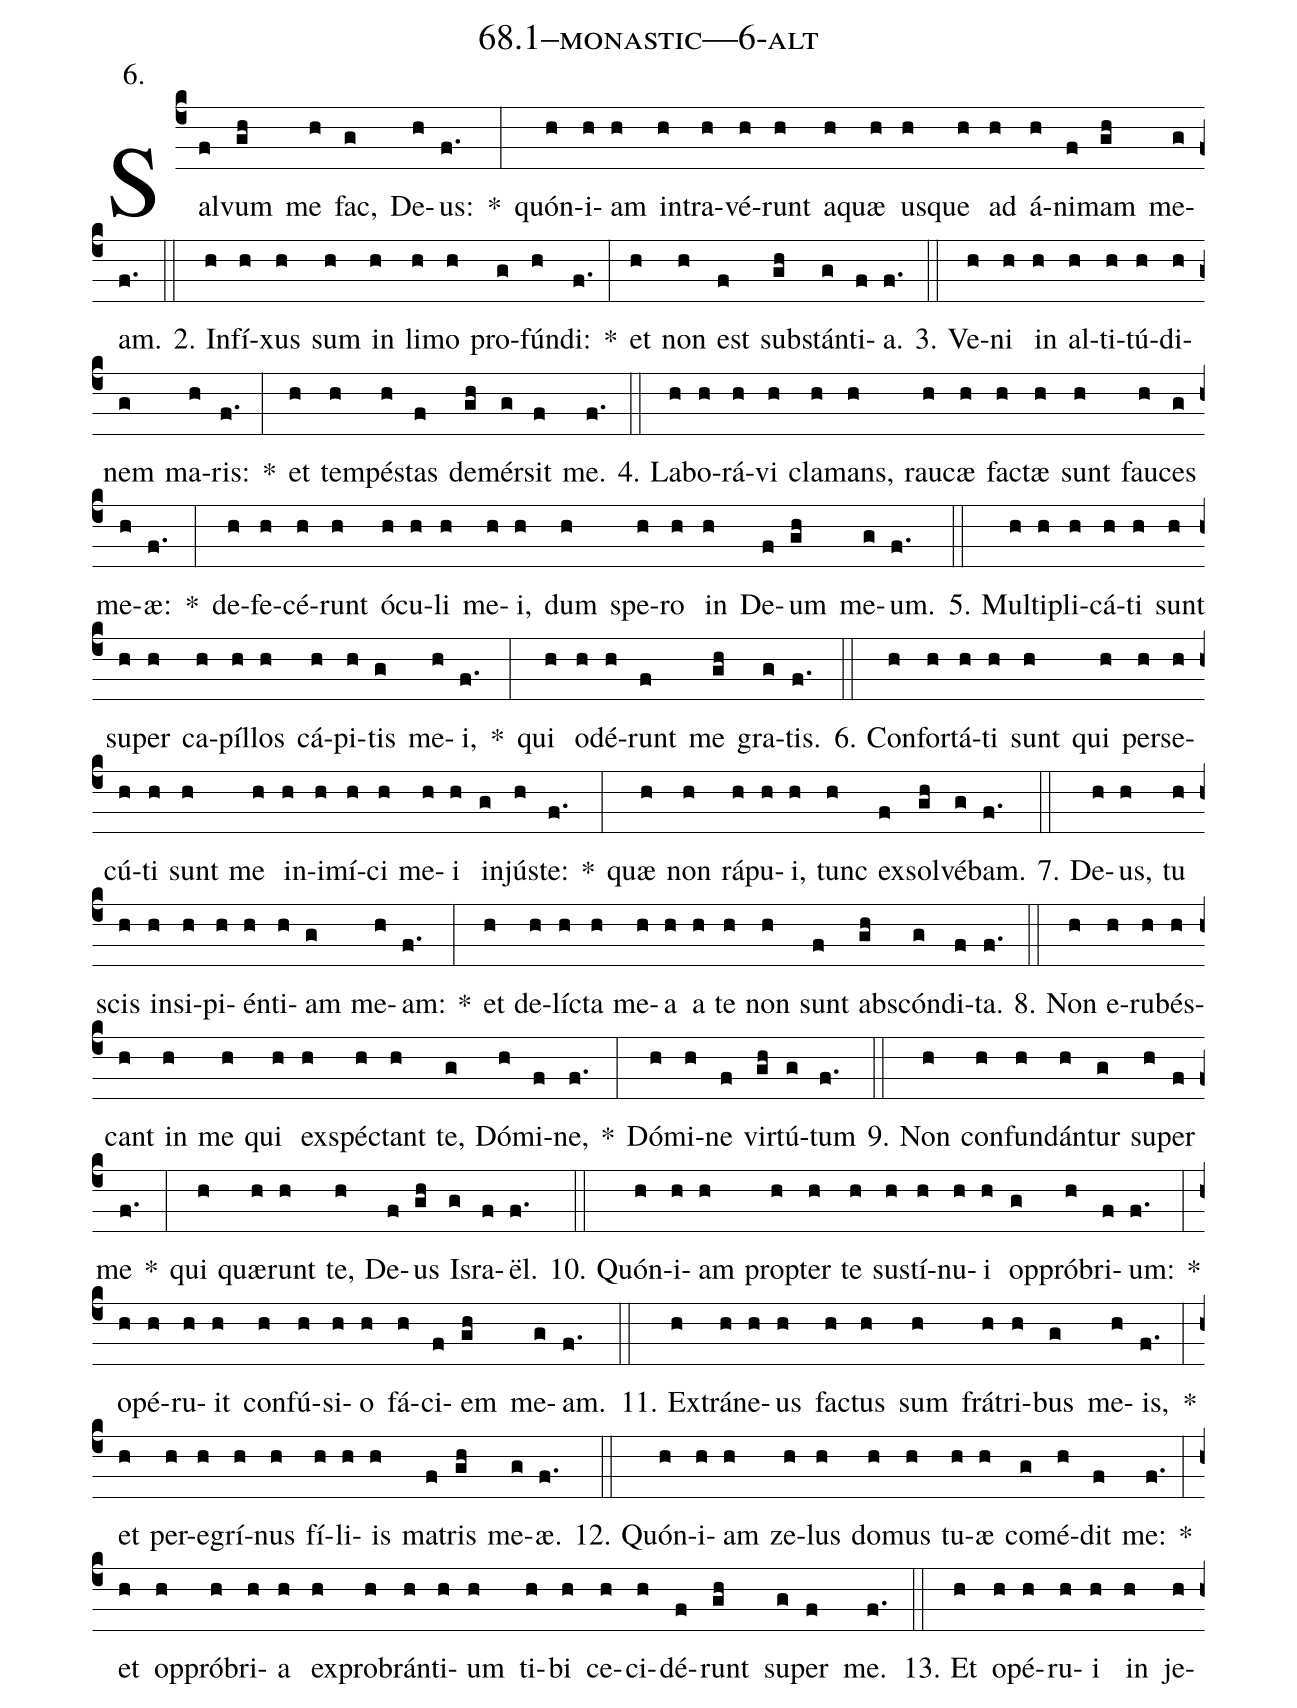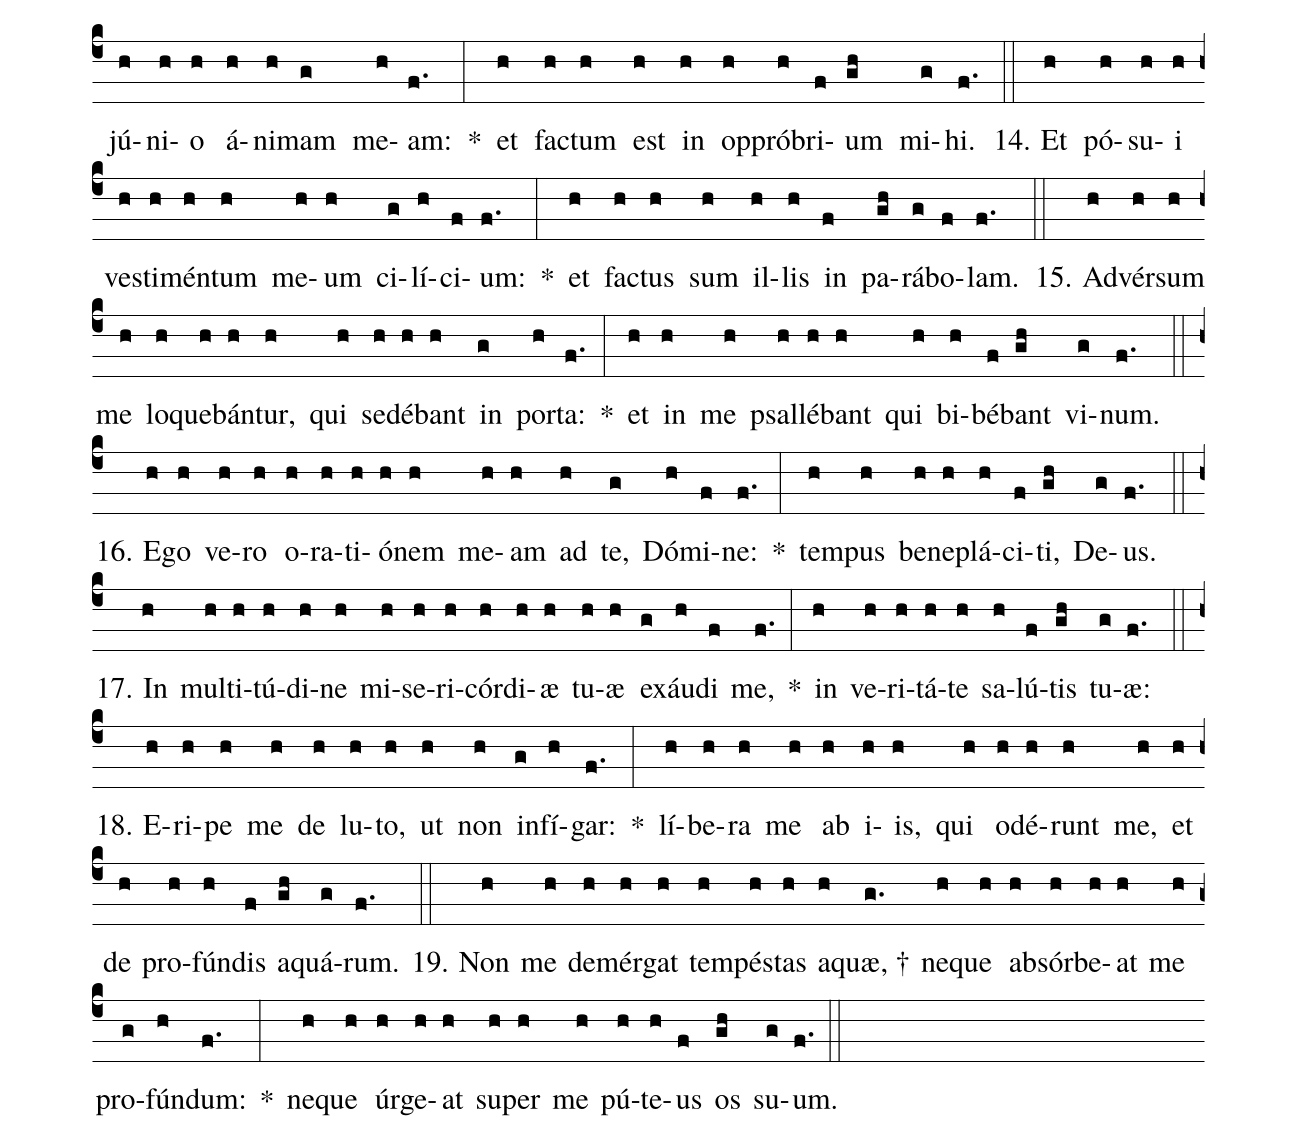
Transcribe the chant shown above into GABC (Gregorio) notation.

name: 68.1--monastic---6-alt;
annotation: 6.;
%%
(c4)Sal(f)vum(gh) me(h) fac,(g) De(h)us:(f.) *(:) quón(h)i(h)am(h) in(h)tra(h)vé(h)runt(h) a(h)quæ(h) us(h)que(h) ad(h) á(h)ni(f)mam(gh) me(g)am.(f.) (::)
2. In(h)fí(h)xus(h) sum(h) in(h) li(h)mo(h) pro(g)fún(h)di:(f.) *(:) et(h) non(h) est(f) sub(gh)stán(g)ti(f)a.(f.) (::)
3. Ve(h)ni(h) in(h) al(h)ti(h)tú(h)di(h)nem(g) ma(h)ris:(f.) *(:) et(h) tem(h)pés(h)tas(f) de(gh)mér(g)sit(f) me.(f.) (::)
4. La(h)bo(h)rá(h)vi(h) cla(h)mans,(h) rau(h)cæ(h) fac(h)tæ(h) sunt(h) fau(h)ces(g) me(h)æ:(f.) *(:) de(h)fe(h)cé(h)runt(h) ó(h)cu(h)li(h) me(h)i,(h) dum(h) spe(h)ro(h) in(h) De(f)um(gh) me(g)um.(f.) (::)
5. Mul(h)ti(h)pli(h)cá(h)ti(h) sunt(h) su(h)per(h) ca(h)píl(h)los(h) cá(h)pi(h)tis(g) me(h)i,(f.) *(:) qui(h) o(h)dé(h)runt(f) me(gh) gra(g)tis.(f.) (::)
6. Con(h)for(h)tá(h)ti(h) sunt(h) qui(h) per(h)se(h)cú(h)ti(h) sunt(h) me(h) in(h)i(h)mí(h)ci(h) me(h)i(h) in(g)jús(h)te:(f.) *(:) quæ(h) non(h) rá(h)pu(h)i,(h) tunc(h) ex(f)sol(gh)vé(g)bam.(f.) (::)
7. De(h)us,(h) tu(h) scis(h) in(h)si(h)pi(h)én(h)ti(h)am(g) me(h)am:(f.) *(:) et(h) de(h)líc(h)ta(h) me(h)a(h) a(h) te(h) non(h) sunt(f) abs(gh)cón(g)di(f)ta.(f.) (::)
8. Non(h) e(h)ru(h)bés(h)cant(h) in(h) me(h) qui(h) ex(h)spéc(h)tant(h) te,(g) Dó(h)mi(f)ne,(f.) *(:) Dó(h)mi(h)ne(f) vir(gh)tú(g)tum(f.) (::)
9. Non(h) con(h)fun(h)dán(h)tur(g) su(h)per(f) me(f.) *(:) qui(h) quæ(h)runt(h) te,(h) De(f)us(gh) Is(g)ra(f)ël.(f.) (::)
10. Quón(h)i(h)am(h) prop(h)ter(h) te(h) sus(h)tí(h)nu(h)i(h) op(g)pró(h)bri(f)um:(f.) *(:) o(h)pé(h)ru(h)it(h) con(h)fú(h)si(h)o(h) fá(h)ci(f)em(gh) me(g)am.(f.) (::)
11. Ex(h)trá(h)ne(h)us(h) fac(h)tus(h) sum(h) frá(h)tri(h)bus(g) me(h)is,(f.) *(:) et(h) per(h)e(h)grí(h)nus(h) fí(h)li(h)is(h) ma(f)tris(gh) me(g)æ.(f.) (::)
12. Quón(h)i(h)am(h) ze(h)lus(h) do(h)mus(h) tu(h)æ(h) com(g)é(h)dit(f) me:(f.) *(:) et(h) op(h)pró(h)bri(h)a(h) ex(h)pro(h)brán(h)ti(h)um(h) ti(h)bi(h) ce(h)ci(h)dé(f)runt(gh) su(g)per(f) me.(f.) (::)
13. Et(h) o(h)pé(h)ru(h)i(h) in(h) je(h)jú(h)ni(h)o(h) á(h)ni(h)mam(g) me(h)am:(f.) *(:) et(h) fac(h)tum(h) est(h) in(h) op(h)pró(h)bri(f)um(gh) mi(g)hi.(f.) (::)
14. Et(h) pó(h)su(h)i(h) ves(h)ti(h)mén(h)tum(h) me(h)um(h) ci(g)lí(h)ci(f)um:(f.) *(:) et(h) fac(h)tus(h) sum(h) il(h)lis(h) in(f) pa(gh)rá(g)bo(f)lam.(f.) (::)
15. Ad(h)vér(h)sum(h) me(h) lo(h)que(h)bán(h)tur,(h) qui(h) se(h)dé(h)bant(h) in(g) por(h)ta:(f.) *(:) et(h) in(h) me(h) psal(h)lé(h)bant(h) qui(h) bi(h)bé(f)bant(gh) vi(g)num.(f.) (::)
16. E(h)go(h) ve(h)ro(h) o(h)ra(h)ti(h)ó(h)nem(h) me(h)am(h) ad(h) te,(g) Dó(h)mi(f)ne:(f.) *(:) tem(h)pus(h) be(h)ne(h)plá(h)ci(f)ti,(gh) De(g)us.(f.) (::)
17. In(h) mul(h)ti(h)tú(h)di(h)ne(h) mi(h)se(h)ri(h)cór(h)di(h)æ(h) tu(h)æ(h) ex(g)áu(h)di(f) me,(f.) *(:) in(h) ve(h)ri(h)tá(h)te(h) sa(h)lú(f)tis(gh) tu(g)æ:(f.) (::)
18. E(h)ri(h)pe(h) me(h) de(h) lu(h)to,(h) ut(h) non(h) in(g)fí(h)gar:(f.) *(:) lí(h)be(h)ra(h) me(h) ab(h) i(h)is,(h) qui(h) o(h)dé(h)runt(h) me,(h) et(h) de(h) pro(h)fún(h)dis(f) a(gh)quá(g)rum.(f.) (::)
19. Non(h) me(h) de(h)mér(h)gat(h) tem(h)pés(h)tas(h) a(h)quæ, †(g.) ne(h)que(h) ab(h)sór(h)be(h)at(h) me(h) pro(g)fún(h)dum:(f.) *(:) ne(h)que(h) úr(h)ge(h)at(h) su(h)per(h) me(h) pú(h)te(h)us(f) os(gh) su(g)um.(f.) (::)
